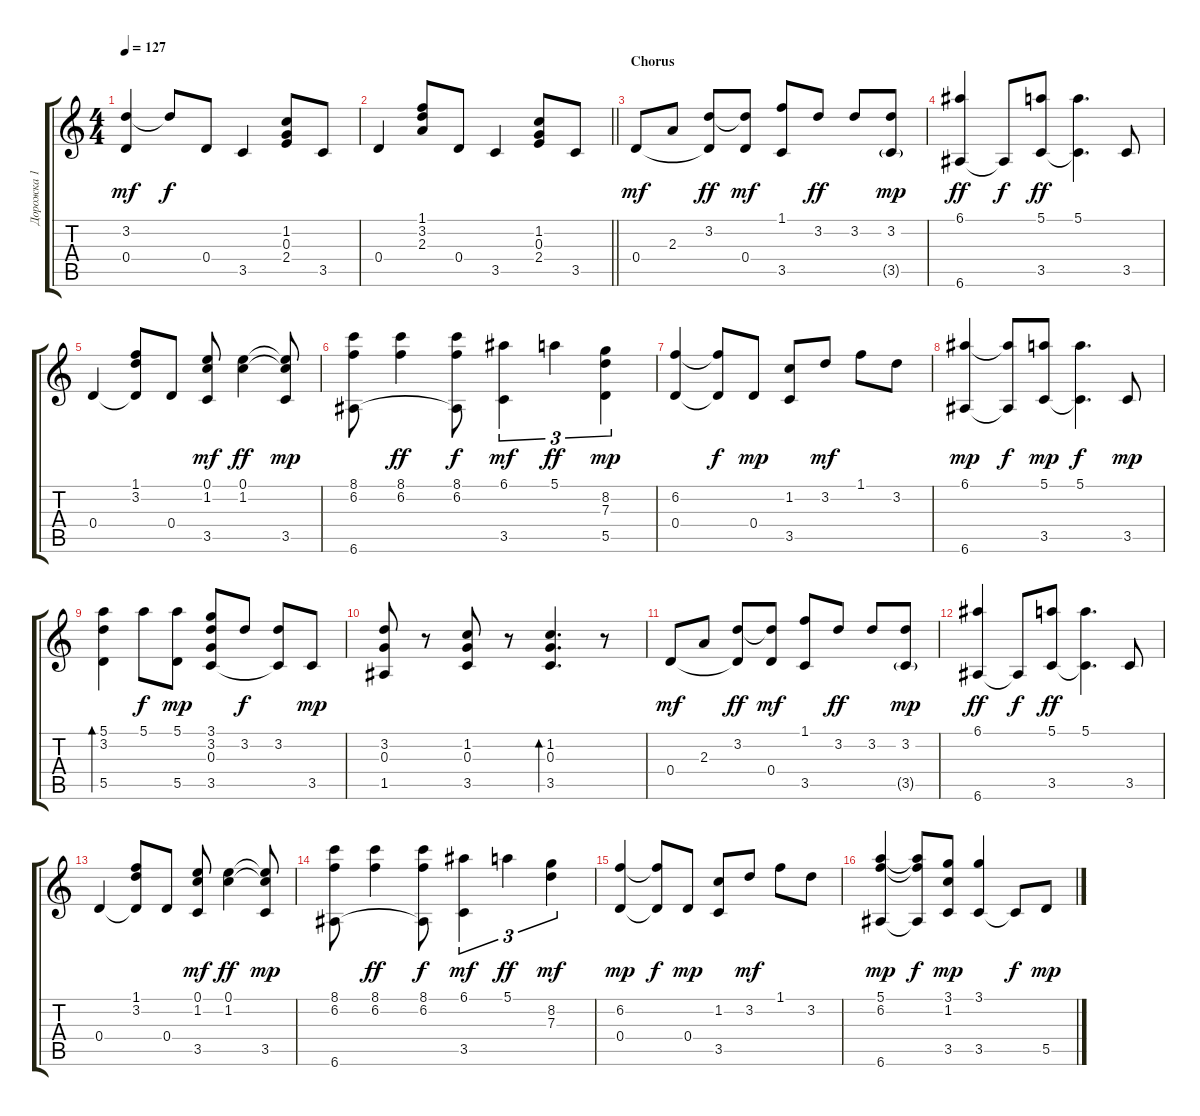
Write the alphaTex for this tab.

\track ("Дорожка 1" "Дорожка 1") {instrument acousticguitarsteel}
\staff {score tabs}
\tuning (E4 B3 G3 D3 A2 E2) {hide}
\ts (4 4)
\tempo 127
\clef g2
\ks c
(3.2 0.4{t}).4{dy mf} 3.2{t}.8{dy f} 0.4.8 3.5.4 (1.2 0.3 2.4).8 3.5.8 |
\barLineRight lightlight
0.4.4 (1.1 3.2 2.3).8 0.4.8 3.5.4 (1.2 0.3 2.4).8 3.5.8 |
\section ("" "Chorus")
0.4.8{dy mf} 2.3.8 (3.2 0.4{t}).8{dy ff} (3.2{t} 0.4).8{dy mf} (1.1 3.5).8 3.2.8{dy ff} 3.2.8 (3.2 3.5{g}).8{dy mp} |
(6.1 6.6).4{dy ff} 6.6{t}.8{dy f} (5.1 3.5).8{dy ff} (5.1 3.5{t}).4{d} 3.5.8 |
0.4.4 (1.1 3.2 0.4{t}).8 0.4.8 (0.1 1.2 3.5).8{dy mf} (0.1 1.2).4{dy ff} (0.1{t} 1.2{t} 3.5).8{dy mp} |
(8.1 6.2 6.6).8 (8.1 6.2).4{dy ff} (8.1 6.2 6.6{t}).8{dy f} (6.1 3.5).4{tu (3 2) dy mf} 5.1.4{tu (3 2) dy ff} (8.2 7.3 5.5).4{tu (3 2) dy mp} |
(6.2 0.4).4 (6.2{t} 0.4{t}).8{dy f} 0.4.8{dy mp} (1.2 3.5).8 3.2.8{dy mf} 1.1.8 3.2.8 |
(6.1 6.6).4{dy mp} (6.1{t} 6.6{t}).8{dy f} (5.1 3.5).8{dy mp} (5.1 3.5{t}).4{d dy f} 3.5.8{dy mp} |
(5.1 3.2 5.5).4{bd 480} 5.1.8{dy f} (5.1 5.5).8{dy mp} (3.1 3.2 0.3 3.5).8 3.2.8{dy f} (3.2 3.5{t}).8 3.5.8{dy mp} |
(3.2 0.3 1.5).8 r.8 (1.2 0.3 3.5).8 r.8 (1.2 0.3 3.5).4{d bd 60} r.8 |
0.4.8{dy mf} 2.3.8 (3.2 0.4{t}).8{dy ff} (3.2{t} 0.4).8{dy mf} (1.1 3.5).8 3.2.8{dy ff} 3.2.8 (3.2 3.5{g}).8{dy mp} |
(6.1 6.6).4{dy ff} 6.6{t}.8{dy f} (5.1 3.5).8{dy ff} (5.1 3.5{t}).4{d} 3.5.8 |
0.4.4 (1.1 3.2 0.4{t}).8 0.4.8 (0.1 1.2 3.5).8{dy mf} (0.1 1.2).4{dy ff} (0.1{t} 1.2{t} 3.5).8{dy mp} |
(8.1 6.2 6.6).8 (8.1 6.2).4{dy ff} (8.1 6.2 6.6{t}).8{dy f} (6.1 3.5).4{tu (3 2) dy mf} 5.1.4{tu (3 2) dy ff} (8.2 7.3).4{tu (3 2) dy mf} |
(6.2 0.4).4{dy mp} (6.2{t} 0.4{t}).8{dy f} 0.4.8{dy mp} (1.2 3.5).8 3.2.8{dy mf} 1.1.8 3.2.8 |
(5.1 6.2 6.6).4{dy mp} (5.1{t} 6.2{t} 6.6{t}).8{dy f} (3.1 1.2 3.5).8{dy mp} (3.1 3.5).4 3.5{t}.8{dy f} 5.5.8{dy mp}
